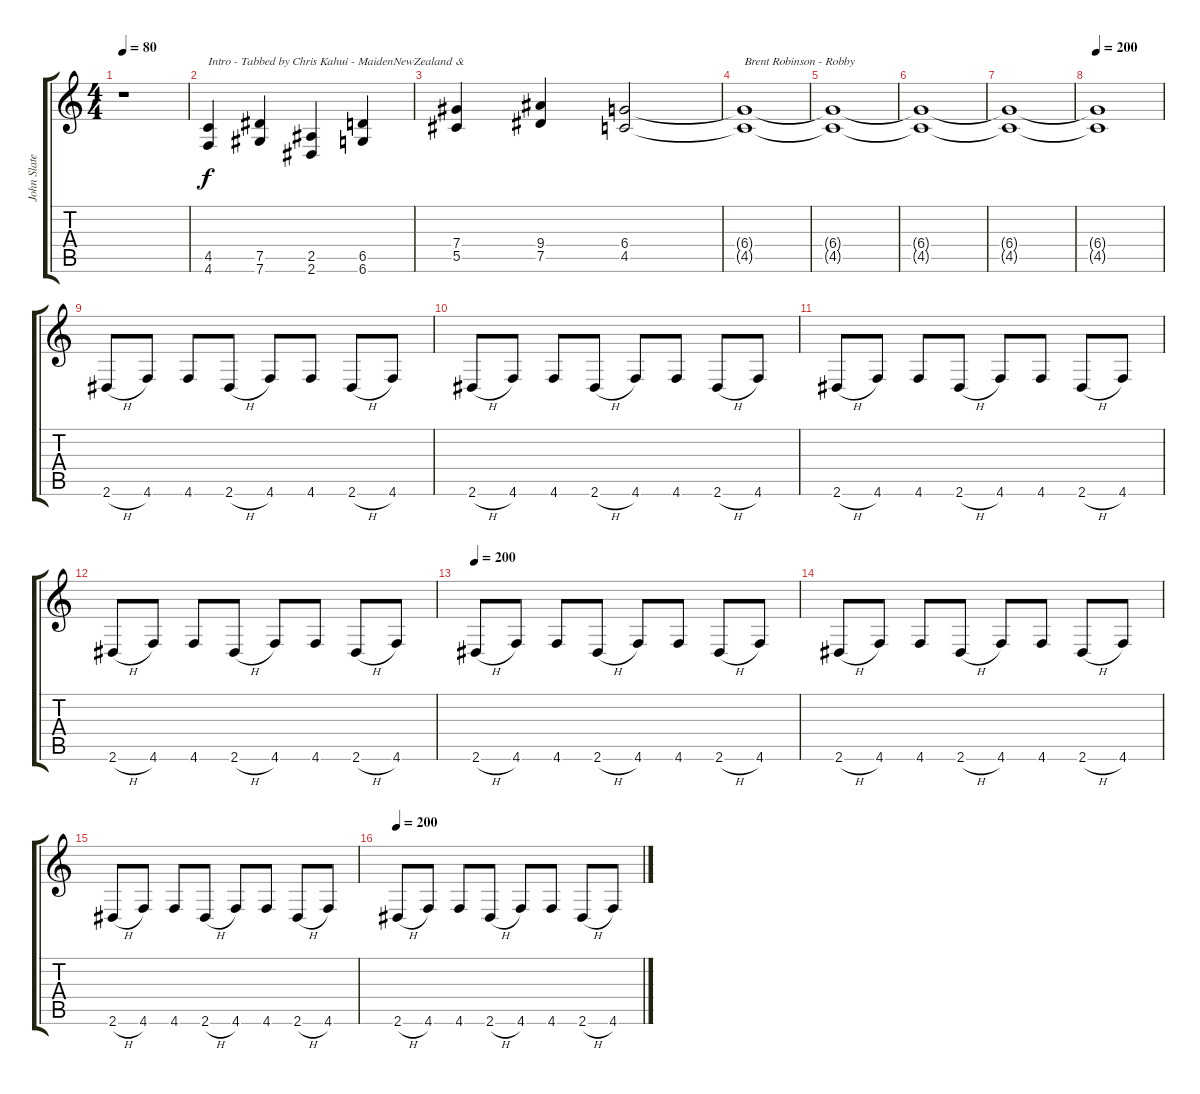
\track ("John Slater" "John Slate") {instrument distortionguitar}
\staff {score tabs}
\tuning (Eb4 Bb3 Gb3 Db3 Ab2 Db2) {hide}
\ts (4 4)
\tempo 80
\clef g2
\ks c
r.1{dy f instrument distortionguitar} |
(4.5 4.6).4{txt "Intro - Tabbed by Chris Kahui - MaidenNewZealand &"} (7.5 7.6).4 (2.5 2.6).4 (6.5 6.6).4 |
(7.4 5.5).4 (9.4 7.5).4 (6.4 4.5).2 |
(6.4{t} 4.5{t}).1{txt "Brent Robinson - Robby"} |
(6.4{t} 4.5{t}).1 |
(6.4{t} 4.5{t}).1 |
(6.4{t} 4.5{t}).1 |
\tempo 200
(6.4{t} 4.5{t}).1 |
2.6{h}.8 4.6.8 4.6.8 2.6{h}.8 4.6.8 4.6.8 2.6{h}.8 4.6.8 |
2.6{h}.8 4.6.8 4.6.8 2.6{h}.8 4.6.8 4.6.8 2.6{h}.8 4.6.8 |
2.6{h}.8 4.6.8 4.6.8 2.6{h}.8 4.6.8 4.6.8 2.6{h}.8 4.6.8 |
2.6{h}.8 4.6.8 4.6.8 2.6{h}.8 4.6.8 4.6.8 2.6{h}.8 4.6.8 |
\tempo 200
2.6{h}.8 4.6.8 4.6.8 2.6{h}.8 4.6.8 4.6.8 2.6{h}.8 4.6.8 |
2.6{h}.8 4.6.8 4.6.8 2.6{h}.8 4.6.8 4.6.8 2.6{h}.8 4.6.8 |
2.6{h}.8 4.6.8 4.6.8 2.6{h}.8 4.6.8 4.6.8 2.6{h}.8 4.6.8 |
\tempo 200
2.6{h}.8 4.6.8 4.6.8 2.6{h}.8 4.6.8 4.6.8 2.6{h}.8 4.6.8
